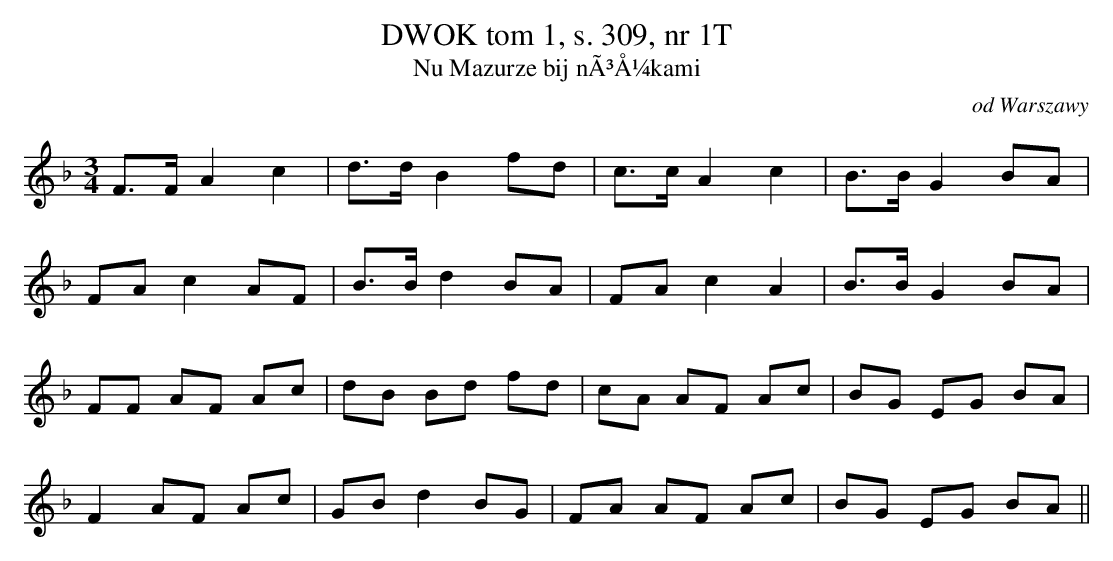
X:1
T:DWOK tom 1, s. 309, nr 1T
T:Nu Mazurze bij nÃ³Å¼kami
O:od Warszawy
M:3/4
L:1/16
K:F
F3FA4c4 | d3dB4f2d2 | c3cA4c4 | B3BG4B2A2 |
F2A2 c4A2F2 | B3Bd4B2A2 | F2A2c4A4 | B3BG4 B2A2 |
F2F2 A2F2 A2c2 | d2B2 B2d2 f2d2 | c2A2 A2F2 A2c2 | B2G2 E2G2 B2A2 |
F4 A2F2 A2c2 | G2B2d4B2G2 | F2A2 A2F2 A2c2 | B2G2 E2G2 B2A2||
